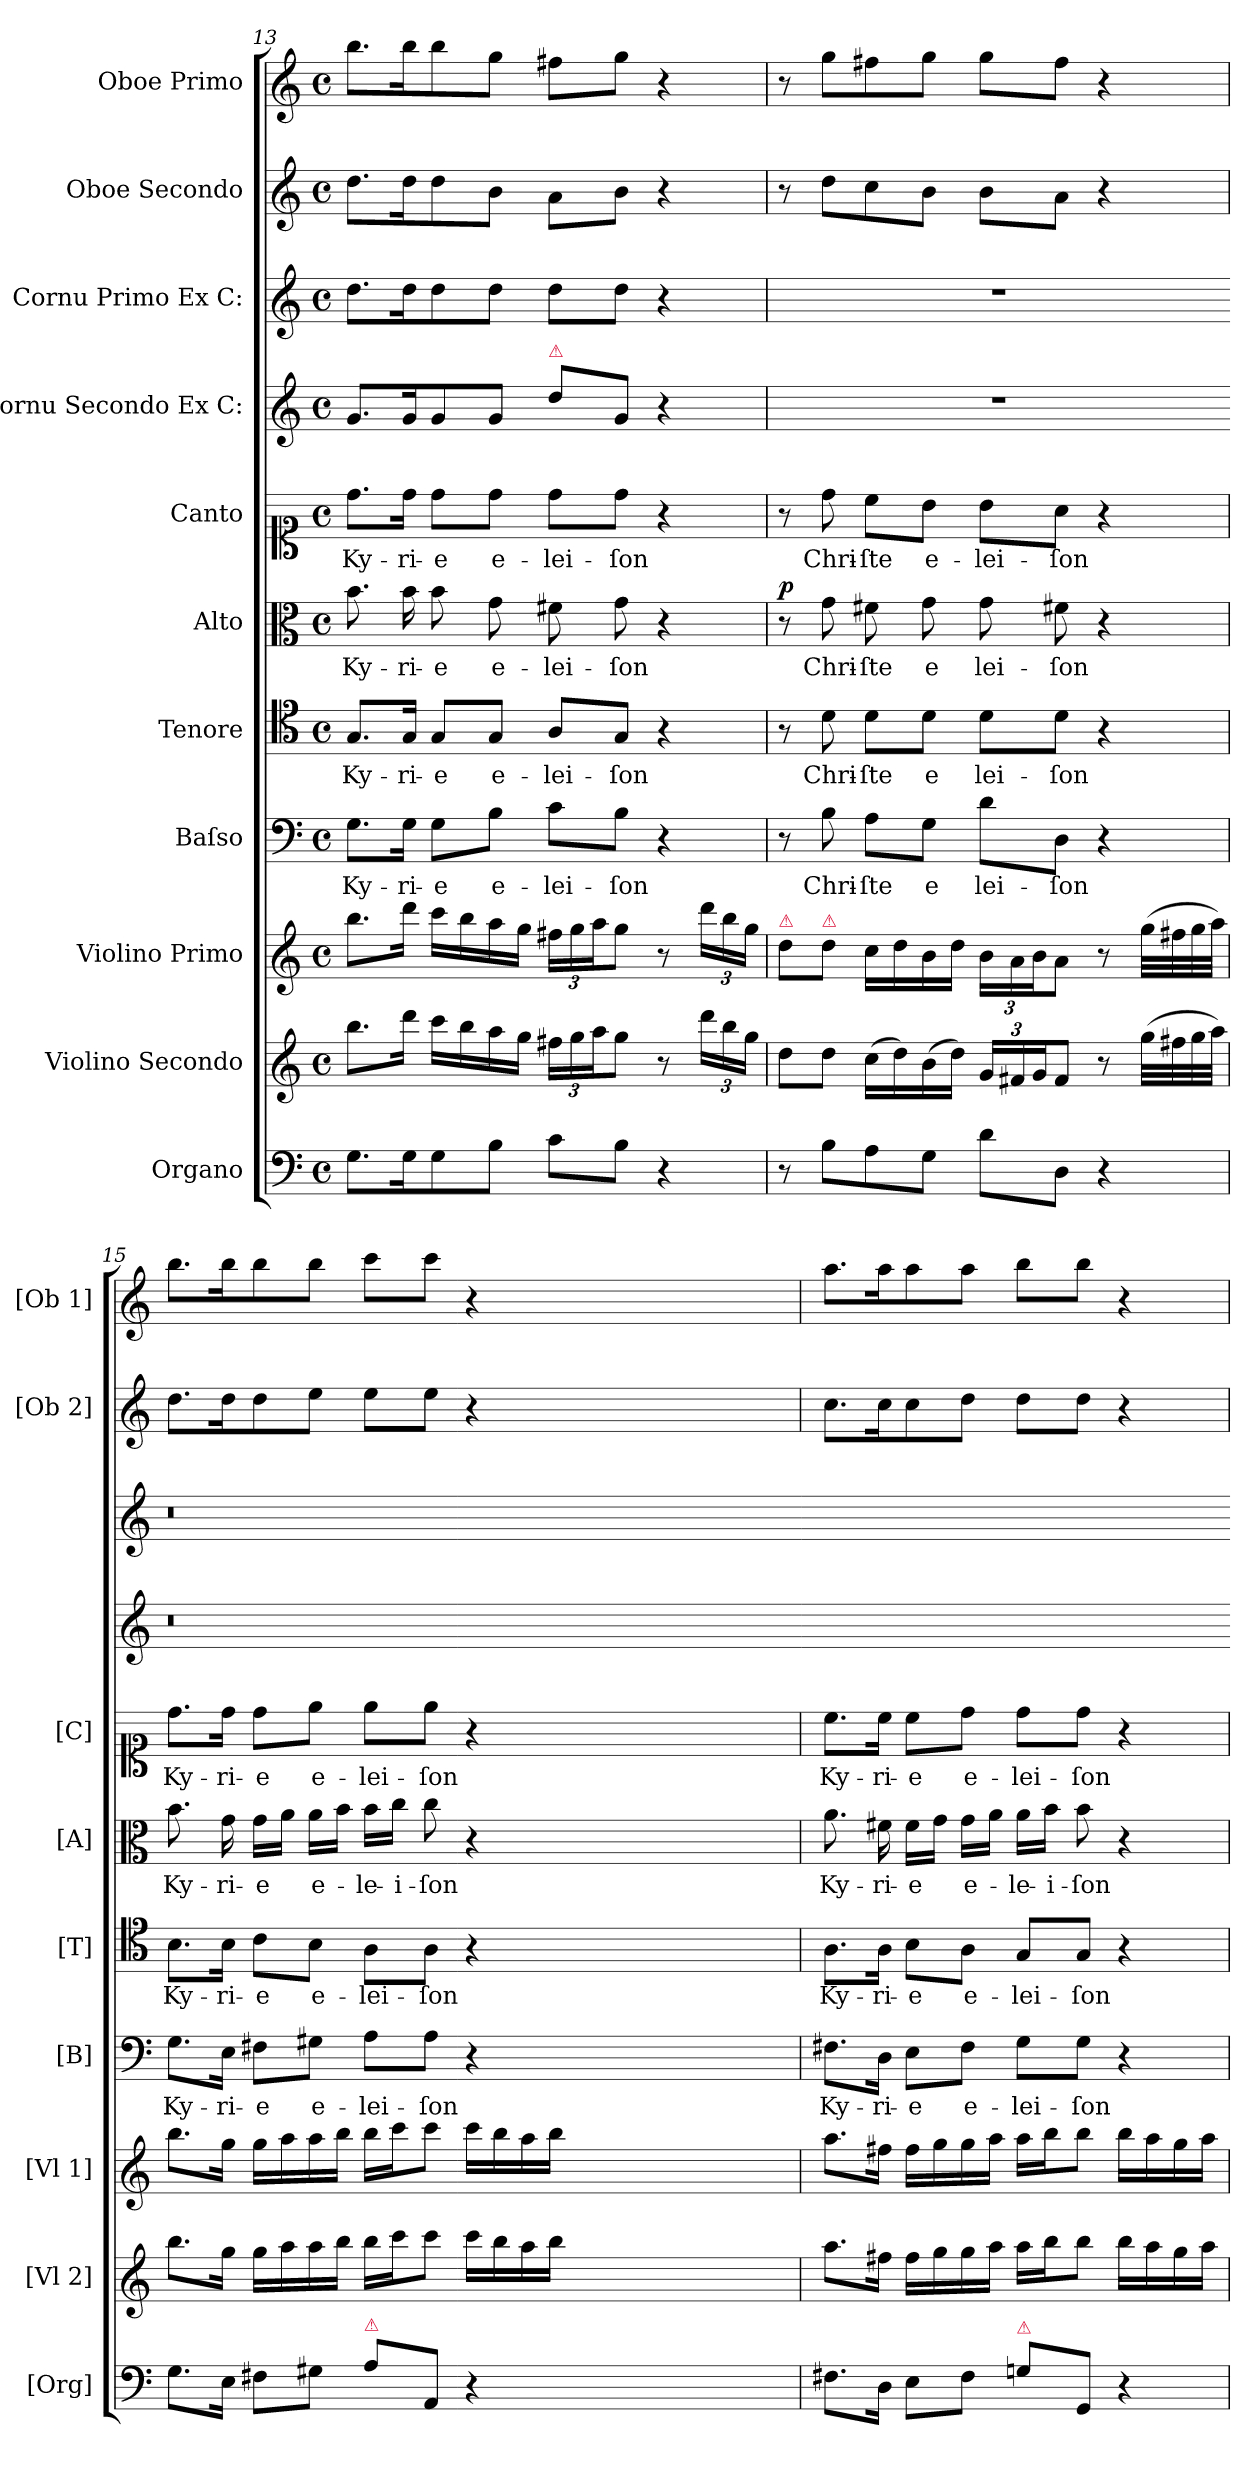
**kern	**dynam	**kern	**dynam	**kern	**dynam	**kern	**text	**dynam	**kern	**text	**dynam	**kern	**text	**dynam	**kern	**text	**dynam	**kern	**kern	**kern	**dynam	**kern	**dynam
*part11	*part11	*part10	*part10	*part9	*part9	*part8	*part8	*part8	*part7	*part7	*part7	*part6	*part6	*part6	*part5	*part5	*part5	*part4	*part3	*part2	*part2	*part1	*part1
*staff11	*staff11	*staff10	*staff10	*staff9	*staff9	*staff8	*staff8	*staff8	*staff7	*staff7	*staff7	*staff6	*staff6	*staff6	*staff5	*staff5	*staff5	*staff4	*staff3	*staff2	*staff2	*staff1	*staff1
*I"Organo	*	*I"Violino Secondo	*	*I"Violino Primo	*	*I"Baſso	*	*	*I"Tenore	*	*	*I"Alto	*	*	*I"Canto	*	*	*I"Cornu Secondo Ex C:	*I"Cornu Primo Ex C:	*I"Oboe Secondo	*	*I"Oboe Primo	*
*I'[Org]	*	*I'[Vl 2]	*	*I'[Vl 1]	*	*I'[B]	*	*	*I'[T]	*	*	*I'[A]	*	*	*I'[C]	*	*	*	*	*I'[Ob 2]	*	*I'[Ob 1]	*
*clefF4	*	*clefG2	*	*clefG2	*	*clefF4	*	*	*clefC4	*	*	*clefC3	*	*	*clefC1	*	*	*clefG2	*clefG2	*clefG2	*	*clefG2	*
*k[]	*	*k[]	*	*k[]	*	*k[]	*	*	*k[]	*	*	*k[]	*	*	*k[]	*	*	*k[]	*k[]	*k[]	*	*k[]	*
*C:	*	*C:	*	*C:	*	*C:	*	*	*C:	*	*	*C:	*	*	*C:	*	*	*C:	*C:	*C:	*	*C:	*
*M4/4	*	*M4/4	*	*M4/4	*	*M4/4	*	*	*M4/4	*	*	*M4/4	*	*	*M4/4	*	*	*M4/4	*M4/4	*M4/4	*	*M4/4	*
*met(c)	*	*met(c)	*	*met(c)	*	*met(c)	*	*	*met(c)	*	*	*met(c)	*	*	*met(c)	*	*	*met(c)	*met(c)	*met(c)	*	*met(c)	*
=13	=13	=13	=13	=13	=13	=13	=13	=13	=13	=13	=13	=13	=13	=13	=13	=13	=13	=13	=13	=13	=13	=13	=13
!	!	!	!LO:DY:a:rj	!	!LO:DY:a:rj	!	!	!LO:DY:a:rj	!	!	!LO:DY:a:rj	!	!	!LO:DY:a:rj	!	!	!LO:DY:a:rj	!	!	!	!LO:DY:a:rj	!	!LO:DY:a:rj
8.G\L	.	8.bb\L	f&colon;	8.bb\L	f&colon;	8.G\L	Ky-	f&colon;	8.G/L	Ky-	f&colon;	8.b\	Ky-	f&colon;	8.dd\L	Ky-	f&colon;	8.g/L	8.dd\L	8.dd\L	f&colon;	8.bb\L	f&colon;
16G\K	.	16ddd\Jk	.	16ddd\Jk	.	16G\Jk	-ri-	.	16G/Jk	-ri-	.	16b\	-ri-	.	16dd\Jk	-ri-	.	16g/K	16dd\K	16dd\K	.	16bb\K	.
8G\	.	16ccc\LL	.	16ccc\LL	.	8G\L	-e	.	8G/L	-e	.	8b\	-e	.	8dd\L	-e	.	8g/	8dd\	8dd\	.	8bb\	.
.	.	16bb\	.	16bb\	.	.	.	.	.	.	.	.	.	.	.	.	.	.	.	.	.	.	.
8B\J	.	16aa\	.	16aa\	.	8B\J	e-	.	8G/J	e-	.	8g\	e-	.	8dd\J	e-	.	8g/J	8dd\J	8b\J	.	8gg\J	.
.	.	16gg\JJ	.	16gg\JJ	.	.	.	.	.	.	.	.	.	.	.	.	.	.	.	.	.	.	.
!	!	!	!	!	!	!	!	!	!	!	!	!	!	!	!	!	!	!LO:TX:a:color=crimson:t=⚠	!	!	!	!	!
8c\L	.	24ff#X\LL	.	24ff#X\LL	.	8c\L	-lei-	.	8A/L	-lei-	.	8f#X\	-lei-	.	8dd\L	-lei-	.	8dd\L	8dd\L	8a\L	.	8ff#X\L	.
.	.	24gg\	.	24gg\	.	.	.	.	.	.	.	.	.	.	.	.	.	.	.	.	.	.	.
.	.	24aa\J	.	24aa\J	.	.	.	.	.	.	.	.	.	.	.	.	.	.	.	.	.	.	.
8B\J	.	8gg\J	.	8gg\J	.	8B\J	-ſon	.	8G/J	-ſon	.	8g\	-ſon	.	8dd\J	-ſon	.	8g/J	8dd\J	8b\J	.	8gg\J	.
!	!	!	!LO:DY:a	!	!LO:DY:a	!	!	!	!	!	!	!	!	!	!	!	!	!	!	!	!	!	!
4r	.	8r	p&colon;	8r	p&colon;	4r	.	.	4r	.	.	4r	.	.	4r	.	.	4r	4r	4r	.	4r	.
.	.	24ddd\LL	.	24ddd\LL	.	.	.	.	.	.	.	.	.	.	.	.	.	.	.	.	.	.	.
.	.	24bb\	.	24bb\	.	.	.	.	.	.	.	.	.	.	.	.	.	.	.	.	.	.	.
.	.	24gg\JJ	.	24gg\JJ	.	.	.	.	.	.	.	.	.	.	.	.	.	.	.	.	.	.	.
=14	=14	=14	=14	=14	=14	=14	=14	=14	=14	=14	=14	=14	=14	=14	=14	=14	=14	=14	=14	=14	=14	=14	=14
!	!	!	!	!LO:TX:a:color=crimson:t=⚠	!	!	!	!	!	!	!	!	!	!	!	!	!	!	!	!	!	!	!
!	!LO:DY:a	!	!	!	!	!	!	!LO:DY:a	!	!	!LO:DY:a	!	!	!LO:DY:a	!	!	!LO:DY:a	!	!	!	!LO:DY:a	!	!LO:DY:a:rj
8r	p&colon;	8dd\L	.	8dd\L	.	8r	.	p&colon;	8r	.	p&colon;	8r	.	p.	8r	.	p&colon;	1r	1r	8r	p&colon;	8r	p&colon;
!	!	!	!	!LO:TX:a:color=crimson:t=⚠	!	!	!	!	!	!	!	!	!	!	!	!	!	!	!	!	!	!	!
8B\L	.	8dd\J	.	8dd\J	.	8B\	Chri-	.	8d\	Chri-	.	8g\	Chri-	.	8dd\	Chri-	.	.	.	8dd\L	.	8gg\L	.
8A\	.	(>16cc\LL	.	16cc\LL	.	8A\L	-ſte	.	8d\L	-ſte	.	8f#X\	-ſte	.	8cc\L	-ſte	.	.	.	8cc\	.	8ff#X\	.
.	.	16dd\)	.	16dd\	.	.	.	.	.	.	.	.	.	.	.	.	.	.	.	.	.	.	.
8G\J	.	(>16b\	.	16b\	.	8G\J	e	.	8d\J	e	.	8g\	e	.	8b\J	e-	.	.	.	8b\J	.	8gg\J	.
.	.	16dd\JJ)	.	16dd\JJ	.	.	.	.	.	.	.	.	.	.	.	.	.	.	.	.	.	.	.
8d\L	.	24g/LL	.	24b\LL	.	8d\L	lei-	.	8d\L	lei-	.	8g\	lei-	.	8b\L	-lei-	.	.	.	8b\L	.	8gg\L	.
.	.	24f#X/	.	24a\	.	.	.	.	.	.	.	.	.	.	.	.	.	.	.	.	.	.	.
.	.	24g/J	.	24b\J	.	.	.	.	.	.	.	.	.	.	.	.	.	.	.	.	.	.	.
8D\J	.	8f#/J	.	8a\J	.	8D\J	-ſon	.	8d\J	-ſon	.	8f#X\	-ſon	.	8a\J	-ſon	.	.	.	8a\J	.	8ff#\J	.
!	!	!	!	!	!LO:DY:a	!	!	!	!	!	!	!	!	!	!	!	!LO:DY:a	!	!	!	!	!	!
4r	.	8r	.	8r	f&colon;	4r	.	.	4r	.	.	4r	.	.	4r	.	f&colon;	.	.	4r	.	4r	.
!	!	!	!LO:DY:a:rj	!	!	!	!	!	!	!	!	!	!	!	!	!	!	!	!	!	!	!	!
.	.	(>32gg\LLL	f&colon;	(>32gg\LLL	.	.	.	.	.	.	.	.	.	.	.	.	.	.	.	.	.	.	.
.	.	32ff#X\	.	32ff#X\	.	.	.	.	.	.	.	.	.	.	.	.	.	.	.	.	.	.	.
.	.	32gg\	.	32gg\	.	.	.	.	.	.	.	.	.	.	.	.	.	.	.	.	.	.	.
.	.	32aa\JJJ)	.	32aa\JJJ)	.	.	.	.	.	.	.	.	.	.	.	.	.	.	.	.	.	.	.
=15	=15	=15	=15	=15	=15	=15	=15	=15	=15	=15	=15	=15	=15	=15	=15	=15	=15	=15-	=15-	=15	=15	=15	=15
!	!LO:DY:a:rj	!	!	!	!	!	!	!LO:DY:a:rj	!	!	!LO:DY:a:rj	!	!	!	!	!	!	!	!	!	!LO:DY:a:rj	!	!LO:DY:a:rj
8.G\L	f&colon;	8.bb\L	.	8.bb\L	.	8.G\L	Ky-	f&colon;	8.B\L	Ky-	f&colon;	8.b\	Ky-	.	8.dd\L	Ky-	.	0.r	0.r	8.dd\L	f&colon;	8.bb\L	f&colon;
16E\Jk	.	16gg\Jk	.	16gg\Jk	.	16E\Jk	-ri-	.	16B\Jk	-ri-	.	16g\	-ri-	.	16dd\Jk	-ri-	.	.	.	16dd\K	.	16bb\K	.
8F#X\L	.	16gg\LL	.	16gg\LL	.	8F#X\L	-e	.	8c\L	-e	.	16g\LL	-e	.	8dd\L	-e	.	.	.	8dd\	.	8bb\	.
.	.	16aa\	.	16aa\	.	.	.	.	.	.	.	16a\JJ	.	.	.	.	.	.	.	.	.	.	.
8G#X\J	.	16aa\	.	16aa\	.	8G#X\J	e-	.	8B\J	e-	.	16a\LL	e-	.	8ee\J	e-	.	.	.	8ee\J	.	8bb\J	.
.	.	16bb\JJ	.	16bb\JJ	.	.	.	.	.	.	.	16b\JJ	.	.	.	.	.	.	.	.	.	.	.
!LO:TX:a:color=crimson:t=⚠	!	!	!	!	!	!	!	!	!	!	!	!	!	!	!	!	!	!	!	!	!	!	!
8A\L	.	16bb\LL	.	16bb\LL	.	8A\L	-lei-	.	8A\L	-lei-	.	16b\LL	-le-	.	8ee\L	-lei-	.	.	.	8ee\L	.	8ccc\L	.
.	.	16ccc\J	.	16ccc\J	.	.	.	.	.	.	.	16cc\JJ	-i-	.	.	.	.	.	.	.	.	.	.
8AA/J	.	8ccc\J	.	8ccc\J	.	8A\J	-ſon	.	8A\J	-ſon	.	8cc\	-ſon	.	8ee\J	-ſon	.	.	.	8ee\J	.	8ccc\J	.
4r	.	16ccc\LL	.	16ccc\LL	.	4r	.	.	4r	.	.	4r	.	.	4r	.	.	.	.	4r	.	4r	.
.	.	16bb\	.	16bb\	.	.	.	.	.	.	.	.	.	.	.	.	.	.	.	.	.	.	.
.	.	16aa\	.	16aa\	.	.	.	.	.	.	.	.	.	.	.	.	.	.	.	.	.	.	.
.	.	16bb\JJ	.	16bb\JJ	.	.	.	.	.	.	.	.	.	.	.	.	.	.	.	.	.	.	.
0ryy	.	0ryy	.	0ryy	.	0ryy	.	.	0ryy	.	.	0ryy	.	.	0ryy	.	.	.	.	0ryy	.	0ryy	.
=16	=16	=16	=16	=16	=16	=16	=16	=16	=16	=16	=16	=16	=16	=16	=16	=16	=16	=16-	=16-	=16	=16	=16	=16
!	!	!	!	!	!	!	!LO:LY:i	!	!	!LO:LY:i	!	!	!LO:LY:i	!	!	!LO:LY:i	!	!	!	!	!	!	!
8.F#X\L	.	8.aa\L	.	8.aa\L	.	8.F#X\L	Ky-	.	8.A\L	Ky-	.	8.a\	Ky-	.	8.cc\L	Ky-	.	1ryy	1ryy	8.cc\L	.	8.aa\L	.
!	!	!	!	!	!	!	!LO:LY:i	!	!	!LO:LY:i	!	!	!LO:LY:i	!	!	!LO:LY:i	!	!	!	!	!	!	!
16D\Jk	.	16ff#X\Jk	.	16ff#X\Jk	.	16D\Jk	-ri-	.	16A\Jk	-ri-	.	16f#X\	-ri-	.	16cc\Jk	-ri-	.	.	.	16cc\K	.	16aa\K	.
!	!	!	!	!	!	!	!LO:LY:i	!	!	!LO:LY:i	!	!	!LO:LY:i	!	!	!LO:LY:i	!	!	!	!	!	!	!
8E\L	.	16ff#\LL	.	16ff#\LL	.	8E\L	-e	.	8B\L	-e	.	16f#\LL	-e	.	8cc\L	-e	.	.	.	8cc\	.	8aa\	.
.	.	16gg\	.	16gg\	.	.	.	.	.	.	.	16g\JJ	.	.	.	.	.	.	.	.	.	.	.
!	!	!	!	!	!	!	!LO:LY:i	!	!	!LO:LY:i	!	!	!LO:LY:i	!	!	!LO:LY:i	!	!	!	!	!	!	!
8F#\J	.	16gg\	.	16gg\	.	8F#\J	e-	.	8A\J	e-	.	16g\LL	e-	.	8dd\J	e-	.	.	.	8dd\J	.	8aa\J	.
.	.	16aa\JJ	.	16aa\JJ	.	.	.	.	.	.	.	16a\JJ	.	.	.	.	.	.	.	.	.	.	.
!LO:TX:a:color=crimson:t=⚠	!	!	!	!	!	!	!	!	!	!	!	!	!	!	!	!	!	!	!	!	!	!	!
!	!	!	!	!	!	!	!LO:LY:i	!	!	!LO:LY:i	!	!	!LO:LY:i	!	!	!LO:LY:i	!	!	!	!	!	!	!
8Gn\L	.	16aa\LL	.	16aa\LL	.	8G\L	-lei-	.	8G/L	-lei-	.	16a\LL	-le-	.	8dd\L	-lei-	.	.	.	8dd\L	.	8bb\L	.
!	!	!	!	!	!	!	!	!	!	!	!	!	!LO:LY:i	!	!	!	!	!	!	!	!	!	!
.	.	16bb\J	.	16bb\J	.	.	.	.	.	.	.	16b\JJ	-i-	.	.	.	.	.	.	.	.	.	.
!	!	!	!	!	!	!	!LO:LY:i	!	!	!LO:LY:i	!	!	!LO:LY:i	!	!	!LO:LY:i	!	!	!	!	!	!	!
8GG/J	.	8bb\J	.	8bb\J	.	8G\J	-ſon	.	8G/J	-ſon	.	8b\	-ſon	.	8dd\J	-ſon	.	.	.	8dd\J	.	8bb\J	.
4r	.	16bb\LL	.	16bb\LL	.	4r	.	.	4r	.	.	4r	.	.	4r	.	.	.	.	4r	.	4r	.
.	.	16aa\	.	16aa\	.	.	.	.	.	.	.	.	.	.	.	.	.	.	.	.	.	.	.
.	.	16gg\	.	16gg\	.	.	.	.	.	.	.	.	.	.	.	.	.	.	.	.	.	.	.
.	.	16aa\JJ	.	16aa\JJ	.	.	.	.	.	.	.	.	.	.	.	.	.	.	.	.	.	.	.
=	=	=	=	=	=	=	=	=	=	=	=	=	=	=	=	=	=	=-	=-	=	=	=	=
*-	*-	*-	*-	*-	*-	*-	*-	*-	*-	*-	*-	*-	*-	*-	*-	*-	*-	*-	*-	*-	*-	*-	*-
